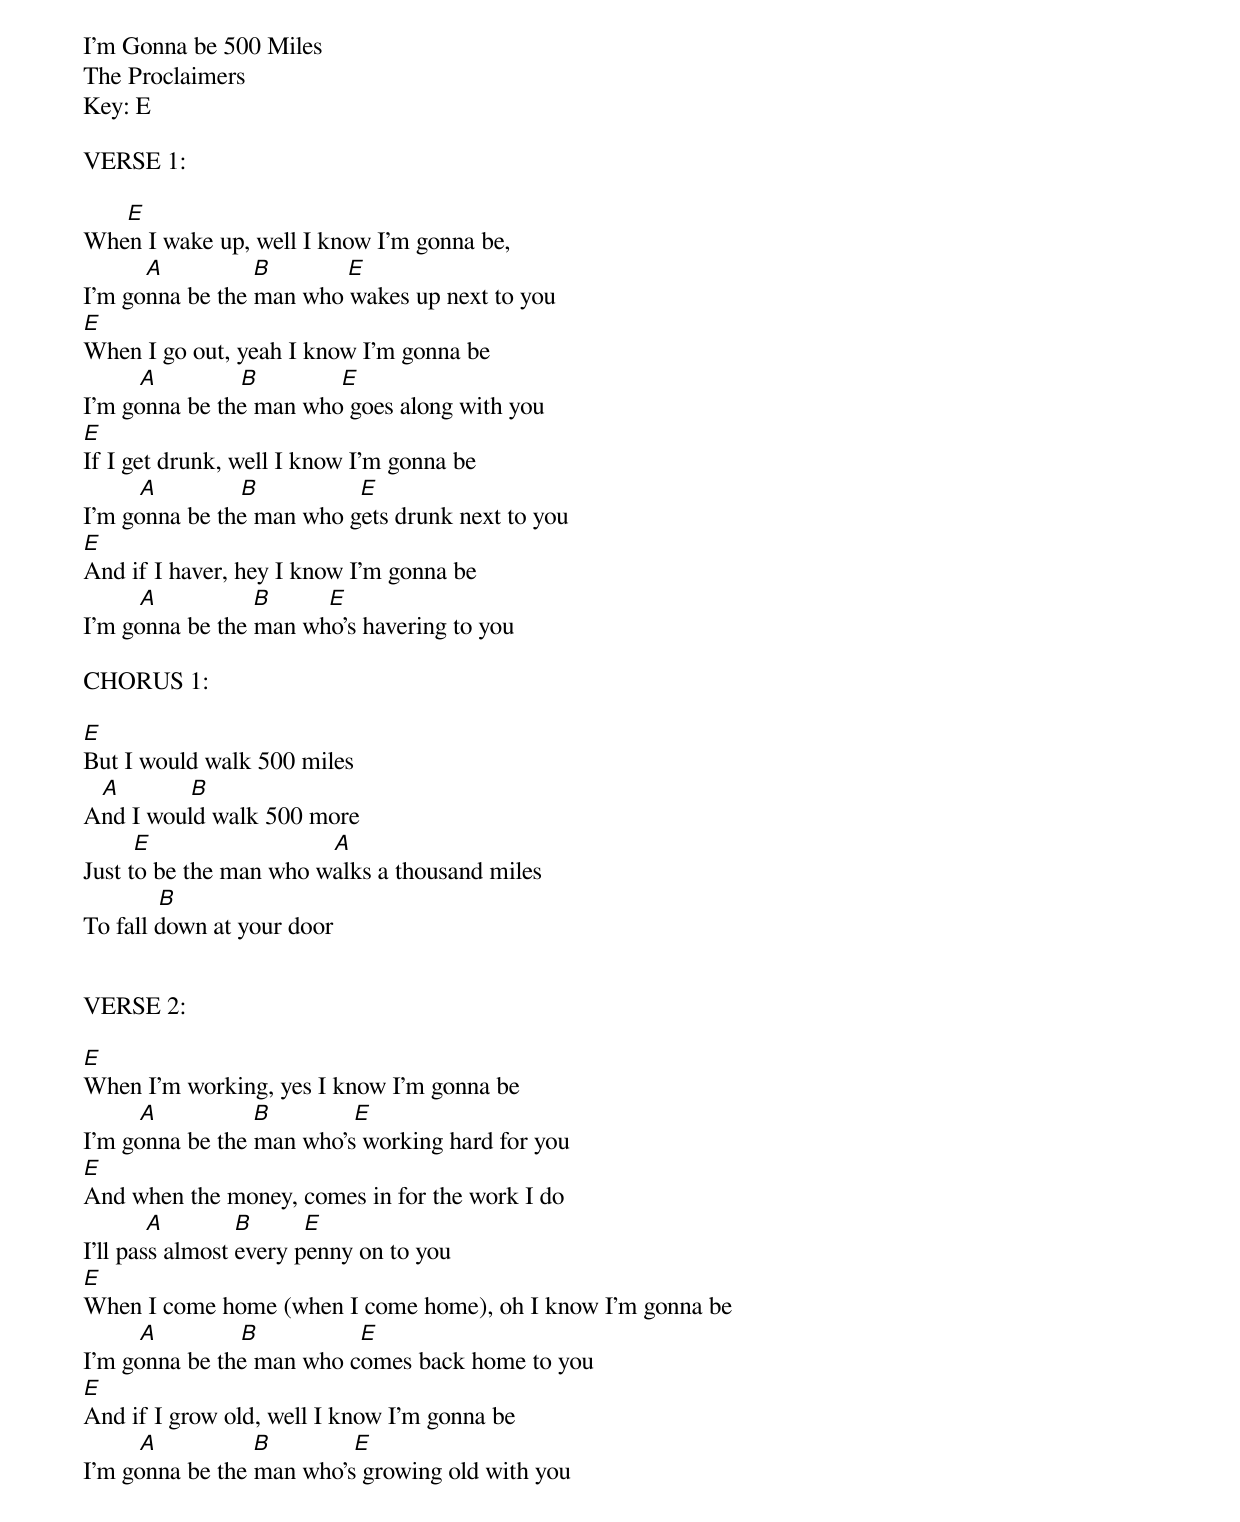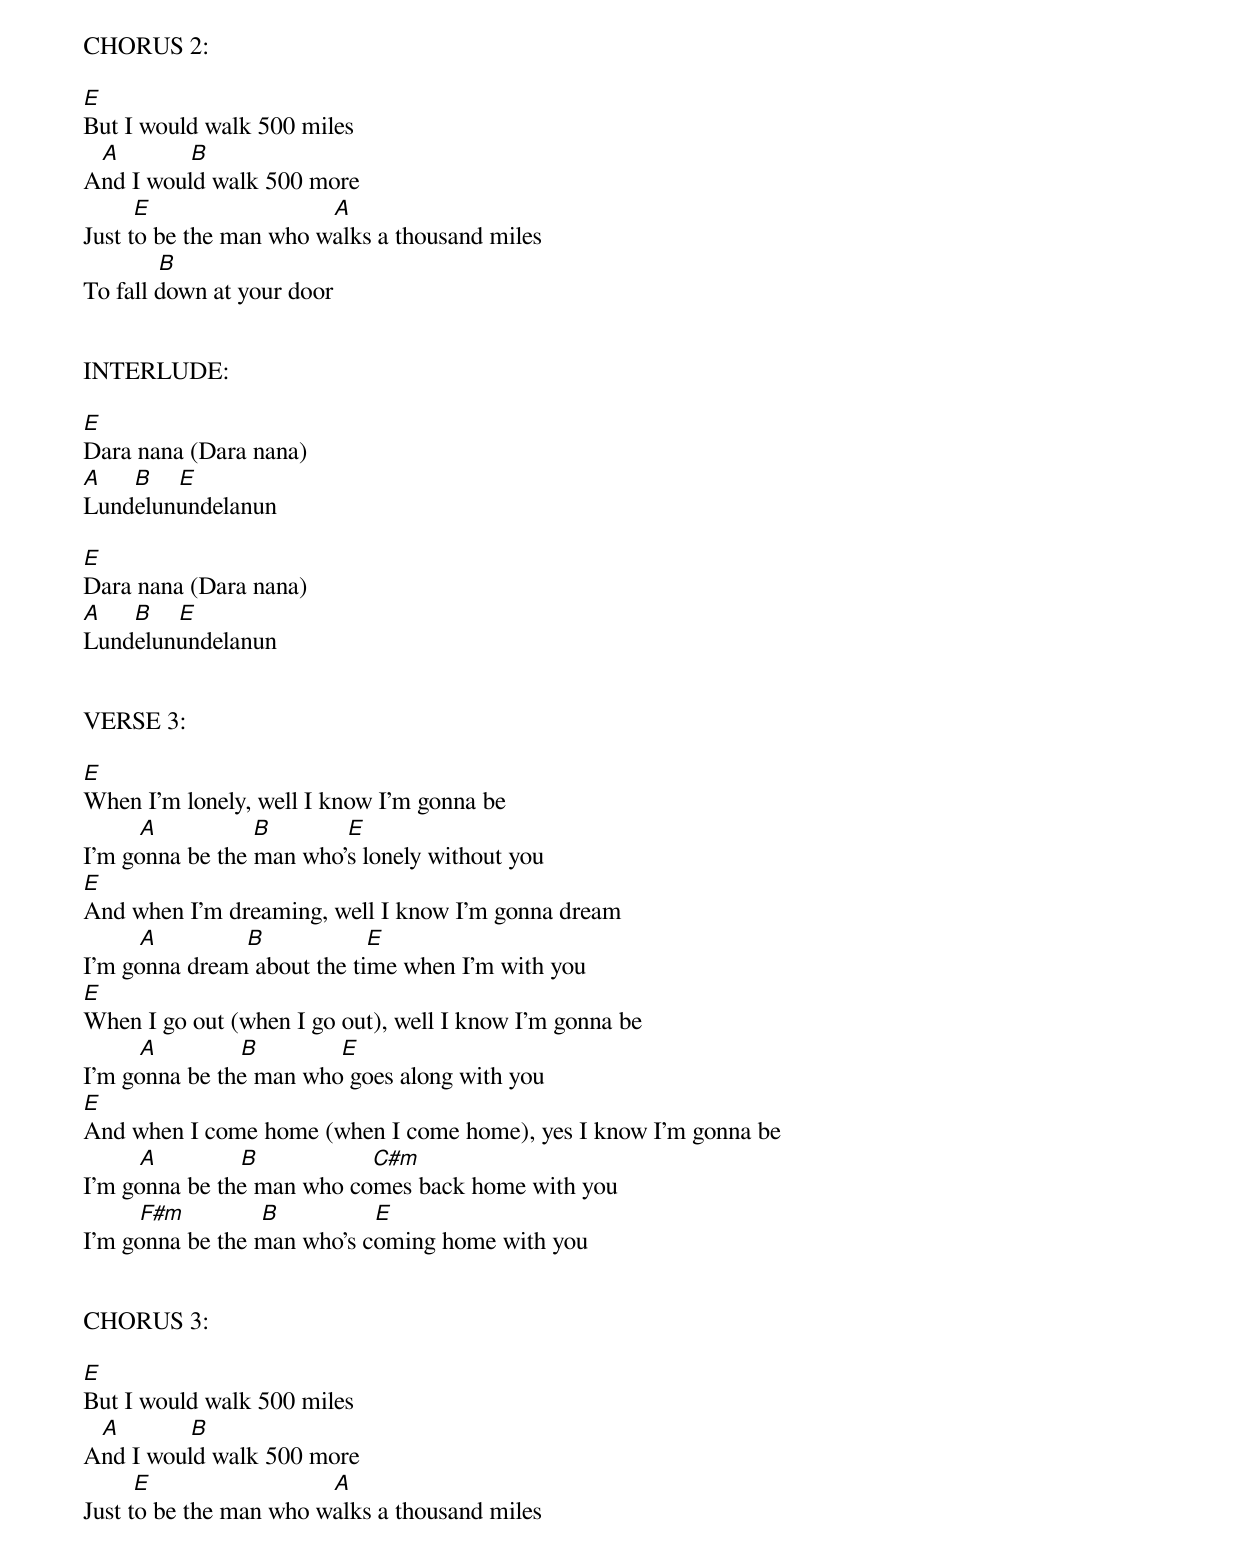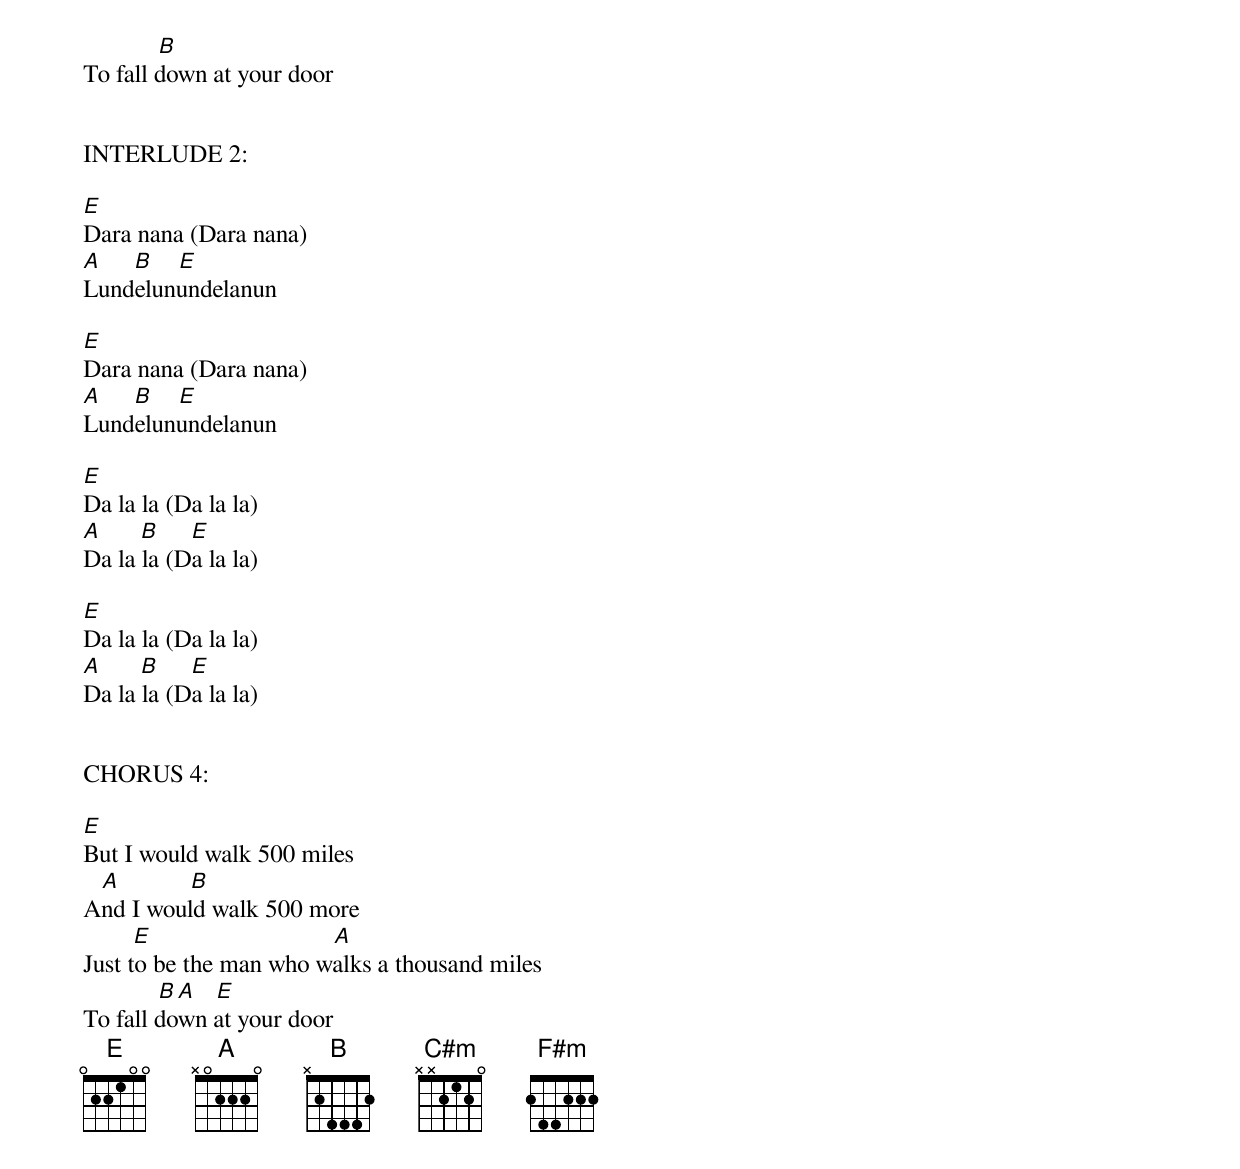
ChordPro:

I'm Gonna be 500 Miles
The Proclaimers
Key: E

VERSE 1:

       [E]
When I wake up, well I know I'm gonna be,
          [A]              [B]            [E]
I'm gonna be the man who wakes up next to you
[E]
When I go out, yeah I know I'm gonna be
         [A]             [B]             [E]
I'm gonna be the man who goes along with you
[E]
If I get drunk, well I know I'm gonna be
         [A]             [B]                [E]
I'm gonna be the man who gets drunk next to you
[E]
And if I haver, hey I know I'm gonna be
         [A]               [B]         [E]
I'm gonna be the man who's havering to you

CHORUS 1:

[E]
But I would walk 500 miles
   [A]           [B]
And I would walk 500 more
        [E]                             [A]
Just to be the man who walks a thousand miles
            [B]
To fall down at your door


VERSE 2:

[E]
When I'm working, yes I know I'm gonna be
         [A]               [B]             [E]
I'm gonna be the man who's working hard for you
[E]
And when the money, comes in for the work I do
          [A]           [B]        [E]
I'll pass almost every penny on to you
[E]
When I come home (when I come home), oh I know I'm gonna be
         [A]             [B]                [E]
I'm gonna be the man who comes back home to you
[E]
And if I grow old, well I know I'm gonna be
         [A]               [B]             [E]
I'm gonna be the man who's growing old with you


CHORUS 2:

[E]
But I would walk 500 miles
   [A]           [B]
And I would walk 500 more
        [E]                             [A]
Just to be the man who walks a thousand miles
            [B]
To fall down at your door


INTERLUDE:

[E]
Dara nana (Dara nana)
[A]     [B]    [E]
Lundelunundelanun

[E]
Dara nana (Dara nana)
[A]     [B]    [E]
Lundelunundelanun


VERSE 3:

[E]
When I'm lonely, well I know I'm gonna be
         [A]               [B]            [E]
I'm gonna be the man who's lonely without you
[E]
And when I'm dreaming, well I know I'm gonna dream
         [A]              [B]                [E]
I'm gonna dream about the time when I'm with you
[E]
When I go out (when I go out), well I know I'm gonna be
         [A]             [B]             [E]
I'm gonna be the man who goes along with you
[E]
And when I come home (when I come home), yes I know I'm gonna be
         [A]             [B]                  [C#m]
I'm gonna be the man who comes back home with you
         [F#m]            [B]               [E]
I'm gonna be the man who's coming home with you


CHORUS 3:

[E]
But I would walk 500 miles
   [A]           [B]
And I would walk 500 more
        [E]                             [A]
Just to be the man who walks a thousand miles
            [B]
To fall down at your door


INTERLUDE 2:

[E]
Dara nana (Dara nana)
[A]     [B]    [E]
Lundelunundelanun

[E]
Dara nana (Dara nana)
[A]     [B]    [E]
Lundelunundelanun

[E]
Da la la (Da la la)
[A]      [B]     [E]
Da la la (Da la la)

[E]
Da la la (Da la la)
[A]      [B]     [E]
Da la la (Da la la)


CHORUS 4:

[E]
But I would walk 500 miles
   [A]           [B]
And I would walk 500 more
        [E]                             [A]
Just to be the man who walks a thousand miles
            [B][A]   [E]
To fall down at your door
